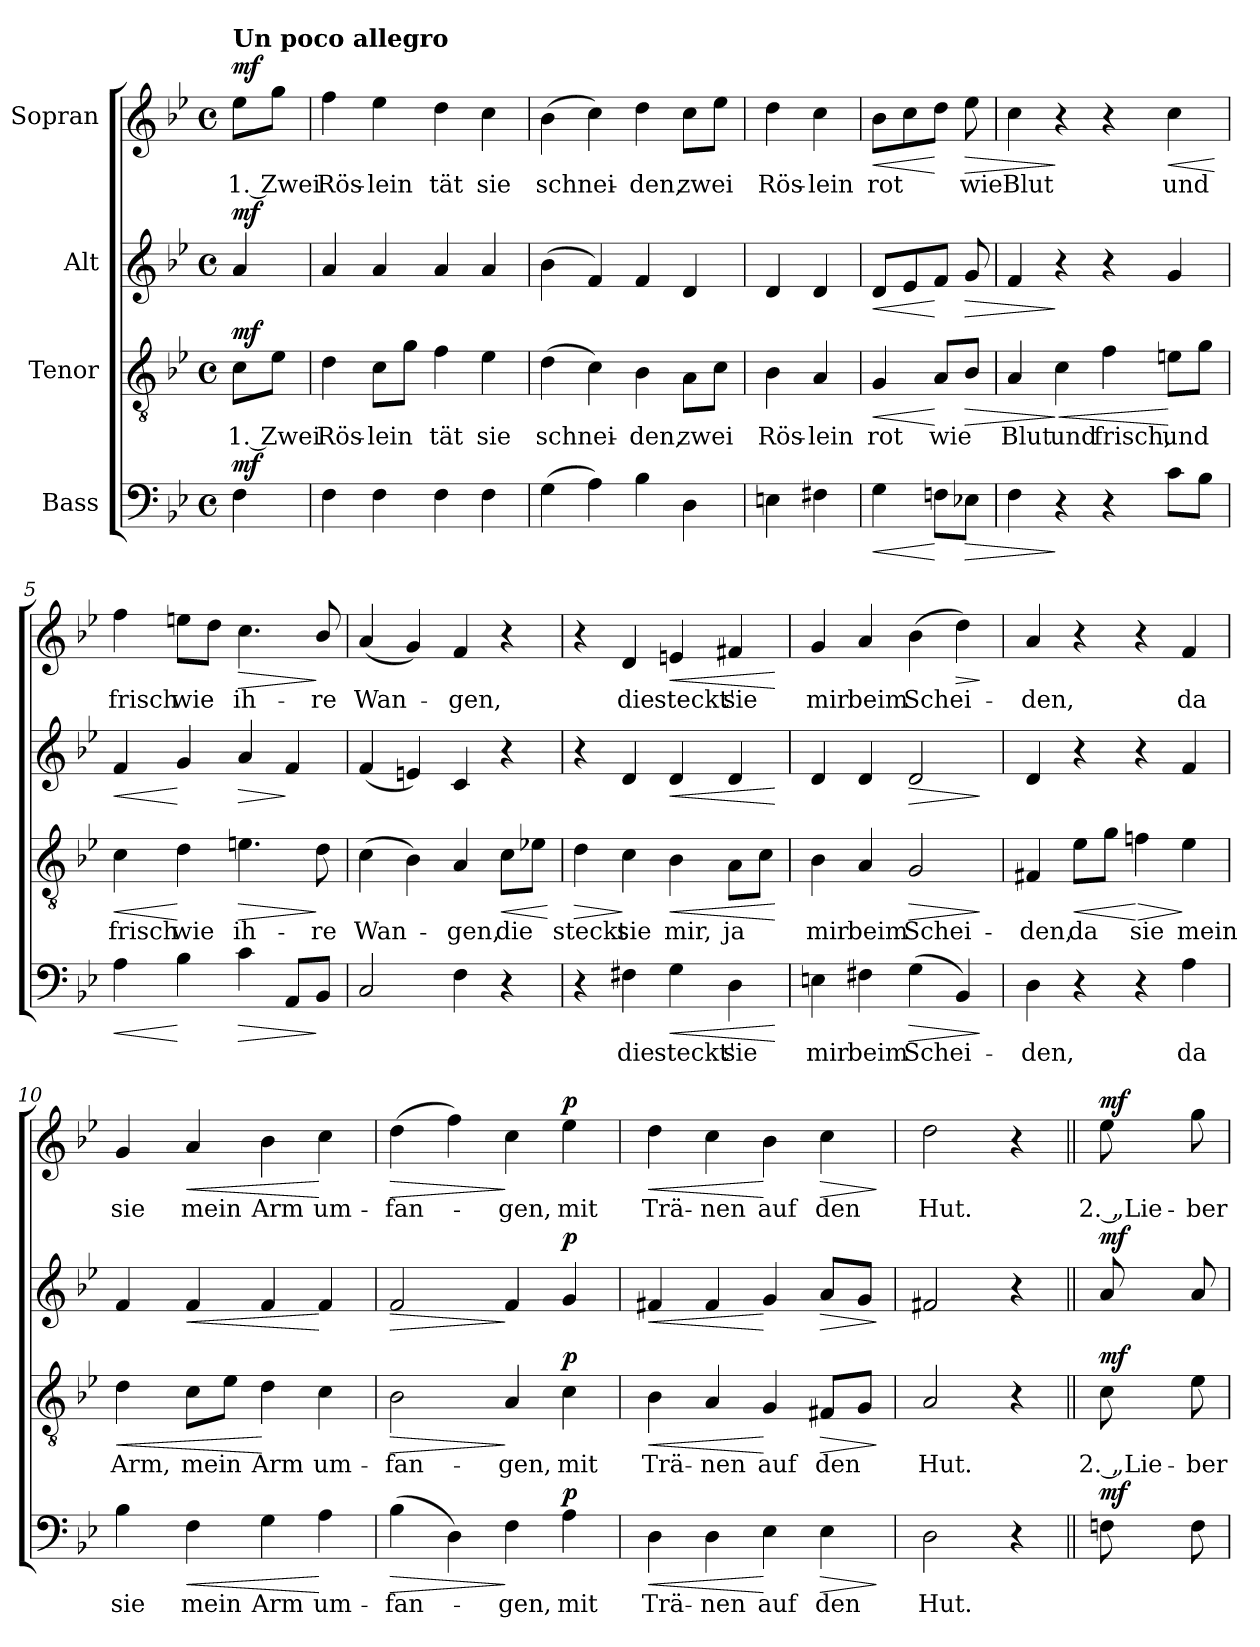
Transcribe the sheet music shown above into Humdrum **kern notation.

**kern	**text	**dynam	**kern	**text	**dynam	**kern	**dynam	**kern	**text	**dynam
*part4	*part4	*part4	*part3	*part3	*part3	*part2	*part2	*part1	*part1	*part1
*staff4	*staff4	*staff4	*staff3	*staff3	*staff3	*staff2	*staff2	*staff1	*staff1	*staff1
*I"Bass	*	*	*I"Tenor	*	*	*I"Alt	*	*I"Sopran	*	*
*clefF4	*	*	*clefGv2	*	*	*clefG2	*	*clefG2	*	*
*k[b-e-]	*	*	*k[b-e-]	*	*	*k[b-e-]	*	*k[b-e-]	*	*
*M4/4	*	*	*M4/4	*	*	*M4/4	*	*M4/4	*	*
*met(c)	*	*	*met(c)	*	*	*met(c)	*	*met(c)	*	*
=	=	=	=	=	=	=	=	=	=	=
!	!	!	!	!	!	!	!	!LO:TX:a:B:t=Un poco allegro	!	!
!	!	!LO:DY:a	!	!LO:LY:b	!LO:DY:a	!	!LO:DY:a	!	!LO:LY:b	!LO:DY:a
4F\	.	mf	8c\L	1. Zwei	mf	4a/	mf	8ee-\L	1. Zwei	mf
.	.	.	8e-\J	.	.	.	.	8gg\J	.	.
=1	=1	=1	=1	=1	=1	=1	=1	=1	=1	=1
!	!	!	!	!LO:LY:b	!	!	!	!	!LO:LY:b	!
4F\	.	.	4d\	Rös-	.	4a/	.	4ff\	Rös-	.
!	!	!	!	!LO:LY:b	!	!	!	!	!LO:LY:b	!
4F\	.	.	8c\L	-lein	.	4a/	.	4ee-\	-lein	.
.	.	.	8g\J	.	.	.	.	.	.	.
!	!	!	!	!LO:LY:b	!	!	!	!	!LO:LY:b	!
4F\	.	.	4f\	tät	.	4a/	.	4dd\	tät	.
!	!	!	!	!LO:LY:b	!	!	!	!	!LO:LY:b	!
4F\	.	.	4e-\	sie	.	4a/	.	4cc\	sie	.
=2	=2	=2	=2	=2	=2	=2	=2	=2	=2	=2
!	!	!	!	!LO:LY:b	!	!	!	!	!LO:LY:b	!
(4G\	.	.	(4d\	schnei-	.	(4b-\	.	(4b-\	schnei-	.
4A\)	.	.	4c\)	.	.	4f/)	.	4cc\)	.	.
!	!	!	!	!LO:LY:b	!	!	!	!	!LO:LY:b	!
4B-\	.	.	4B-\	-den,	.	4f/	.	4dd\	-den,	.
!	!	!	!	!LO:LY:b	!	!	!	!	!LO:LY:b	!
4D\	.	.	8A\L	zwei	.	4d/	.	8cc\L	zwei	.
.	.	.	8c\J	.	.	.	.	8ee-\J	.	.
=3	=3	=3	=3	=3	=3	=3	=3	=3	=3	=3
!	!	!	!	!LO:LY:b	!	!	!	!	!LO:LY:b	!
4En\	.	.	4B-\	Rös-	.	4d/	.	4dd\	Rös-	.
!	!	!	!	!LO:LY:b	!	!	!	!	!LO:LY:b	!
4F#X\	.	.	4A/	-lein	.	4d/	.	4cc\	-lein	.
!!LO:LB:g=z
=3X1	=3X1	=3X1	=3X1	=3X1	=3X1	=3X1	=3X1	=3X1	=3X1	=3X1
!	!	!LO:HP:b	!	!LO:LY:b	!LO:HP:b	!	!LO:HP:b	!	!LO:LY:b	!LO:HP:b
4G\	.	<	4G/	rot	<	8d/L	<	8b-\L	rot	<
.	.	.	.	.	.	8e-/	.	8cc\	.	.
!	!	!	!	!LO:LY:b	!	!	!	!	!	!
8Fn\L	.	[	8A/L	wie	[	8f/J	[	8dd\J	.	[
!	!	!LO:HP:b	!	!	!LO:HP:b	!	!LO:HP:b	!	!LO:LY:b	!LO:HP:b
8E-X\J	.	>	8B-/J	.	>	8g/	>	8ee-\	wie	>
=4	=4	=4	=4	=4	=4	=4	=4	=4	=4	=4
!	!	!	!	!LO:LY:b	!	!	!	!	!LO:LY:b	!
4F\	.	.	4A/	Blut	.	4f/	.	4cc\	Blut	.
!	!	!	!	!LO:LY:b	!LO:HP:n=1:b	!	!	!	!	!
4r	.	]	4c\	und	] <	4r	]	4r	.	]
!	!	!	!	!LO:LY:b	!	!	!	!	!	!
4r	.	.	4f\	frisch,	.	4r	.	4r	.	.
!	!	!	!	!LO:LY:b	!	!	!	!	!LO:LY:b	!LO:HP:b
8c\L	.	.	8en\L	und	[	4g/	.	4cc\	und	<
8B-\J	.	.	8g\J	.	.	.	.	.	.	.
.	.	.	.	.	.	.	.	.	.	[
=5	=5	=5	=5	=5	=5	=5	=5	=5	=5	=5
!	!	!LO:HP:b	!	!LO:LY:b	!LO:HP:b	!	!LO:HP:b	!	!LO:LY:b	!
4A\	.	<	4c\	frisch	<	4f/	<	4ff\	frisch	.
!	!	!	!	!LO:LY:b	!	!	!	!	!LO:LY:b	!
4B-\	.	[	4d\	wie	[	4g/	[	8een\L	wie	.
.	.	.	.	.	.	.	.	8dd\J	.	.
!	!	!LO:HP:b	!	!LO:LY:b	!LO:HP:b	!	!LO:HP:b	!	!LO:LY:b	!LO:HP:b
4c\	.	>	4.en\	ih-	>	4a/	>	4.cc\	ih-	>
8AA/L	.	.	.	.	.	4f/	]	.	.	.
!	!	!	!	!LO:LY:b	!	!	!	!	!LO:LY:b	!
8BB-/J	.	]	8d\	-re	]	.	.	8b-/	-re	]
=6	=6	=6	=6	=6	=6	=6	=6	=6	=6	=6
!	!	!	!	!LO:LY:b	!	!	!	!	!LO:LY:b	!
2C/	.	.	(4c\	Wan-	.	(4f/	.	(4a/	Wan-	.
.	.	.	4B-\)	.	.	4en/)	.	4g/)	.	.
!	!	!	!	!LO:LY:b	!	!	!	!	!LO:LY:b	!
4F\	.	.	4A/	-gen,	.	4c/	.	4f/	-gen,	.
!	!	!	!	!LO:LY:b	!LO:HP:b	!	!	!	!	!
4r	.	.	8c\L	die	<	4r	.	4r	.	.
.	.	.	8e-X\J	.	.	.	.	.	.	.
.	.	.	.	.	[	.	.	.	.	.
!!LO:LB:g=z
=7	=7	=7	=7	=7	=7	=7	=7	=7	=7	=7
!	!	!	!	!LO:LY:b	!LO:HP:b	!	!	!	!	!
4r	.	.	4d\	steckt	>	4r	.	4r	.	.
!	!LO:LY:b	!	!	!LO:LY:b	!	!	!	!	!LO:LY:b	!
4F#X\	die	.	4c\	sie	]	4d/	.	4d/	die	.
!	!LO:LY:b	!LO:HP:b	!	!LO:LY:b	!LO:HP:b	!	!LO:HP:b	!	!LO:LY:b	!LO:HP:b
4G\	steckt'	<	4B-\	mir,	<	4d/	<	4en/	steckt'	<
!	!LO:LY:b	!	!	!LO:LY:b	!	!	!	!	!LO:LY:b	!
4D\	sie	.	8A\L	ja	.	4d/	.	4f#X/	sie	.
.	.	.	8c\J	.	.	.	.	.	.	.
.	.	[	.	.	[	.	[	.	.	[
=8	=8	=8	=8	=8	=8	=8	=8	=8	=8	=8
!	!LO:LY:b	!	!	!LO:LY:b	!	!	!	!	!LO:LY:b	!
4En\	mir	.	4B-\	mir	.	4d/	.	4g/	mir	.
!	!LO:LY:b	!	!	!LO:LY:b	!	!	!	!	!LO:LY:b	!
4F#X\	beim	.	4A/	beim	.	4d/	.	4a/	beim	.
!	!LO:LY:b	!LO:HP:b	!	!LO:LY:b	!LO:HP:b	!	!LO:HP:b	!	!LO:LY:b	!
(4G\	Schei-	>	2G/	Schei-	>	2d/	>	(4b-\	Schei-	.
!	!	!	!	!	!	!	!	!	!	!LO:HP:b
4BB-/)	.	.	.	.	.	.	.	4dd\)	.	>
.	.	]	.	.	]	.	]	.	.	]
=9	=9	=9	=9	=9	=9	=9	=9	=9	=9	=9
!	!LO:LY:b	!	!	!LO:LY:b	!	!	!	!	!LO:LY:b	!
4D\	-den,	.	4F#X/	-den,	.	4d/	.	4a/	-den,	.
!	!	!	!	!LO:LY:b	!LO:HP:b	!	!	!	!	!
4r	.	.	8e-\L	da	<	4r	.	4r	.	.
.	.	.	8g\J	.	.	.	.	.	.	.
!	!	!	!	!LO:LY:b	!LO:HP:n=1:b	!	!	!	!	!
4r	.	.	4fn\	sie	[ >	4r	.	4r	.	.
!	!LO:LY:b	!	!	!LO:LY:b	!	!	!	!	!LO:LY:b	!
4A\	da	.	4e-\	mein	]	4f/	.	4f/	da	.
!!LO:PB:g=z
=10	=10	=10	=10	=10	=10	=10	=10	=10	=10	=10
!	!LO:LY:b	!	!	!LO:LY:b	!LO:HP:b	!	!	!	!LO:LY:b	!
4B-\	sie	.	4d\	Arm,	<	4f/	.	4g/	sie	.
!	!LO:LY:b	!LO:HP:b	!	!LO:LY:b	!	!	!LO:HP:b	!	!LO:LY:b	!LO:HP:b
4F\	mein	<	8c\L	mein	.	4f/	<	4a/	mein	<
.	.	.	8e-\J	.	.	.	.	.	.	.
!	!LO:LY:b	!	!	!LO:LY:b	!	!	!	!	!LO:LY:b	!
4G\	Arm	.	4d\	Arm	[	4f/	.	4b-\	Arm	.
!	!LO:LY:b	!	!	!LO:LY:b	!	!	!	!	!LO:LY:b	!
4A\	um-	[	4c\	um-	.	4f/	[	4cc\	um-	[
=11	=11	=11	=11	=11	=11	=11	=11	=11	=11	=11
!	!LO:LY:b	!LO:HP:b	!	!LO:LY:b	!LO:HP:b	!	!LO:HP:b	!	!LO:LY:b	!LO:HP:b
(4B-\	-fan-	>	2B-\	-fan-	>	2f/	>	(4dd\	-fan-	>
4D\)	.	.	.	.	.	.	.	4ff\)	.	.
!	!LO:LY:b	!	!	!LO:LY:b	!	!	!	!	!LO:LY:b	!
4F\	-gen,	]	4A/	-gen,	]	4f/	]	4cc\	-gen,	]
!	!LO:LY:b	!LO:DY:a	!	!LO:LY:b	!LO:DY:a	!	!LO:DY:a	!	!LO:LY:b	!LO:DY:a
4A\	mit	p	4c\	mit	p	4g/	p	4ee-\	mit	p
=12	=12	=12	=12	=12	=12	=12	=12	=12	=12	=12
!	!LO:LY:b	!LO:HP:b	!	!LO:LY:b	!LO:HP:b	!	!LO:HP:b	!	!LO:LY:b	!LO:HP:b
4D\	Trä-	<	4B-\	Trä-	<	4f#X/	<	4dd\	Trä-	<
!	!LO:LY:b	!	!	!LO:LY:b	!	!	!	!	!LO:LY:b	!
4D\	-nen	.	4A/	-nen	.	4f#/	.	4cc\	-nen	.
!	!LO:LY:b	!	!	!LO:LY:b	!	!	!	!	!LO:LY:b	!
4E-\	auf	[	4G/	auf	[	4g/	[	4b-\	auf	[
!	!LO:LY:b	!LO:HP:b	!	!LO:LY:b	!LO:HP:b	!	!LO:HP:b	!	!LO:LY:b	!LO:HP:b
4E-\	den	>	8F#X/L	den	>	8a/L	>	4cc\	den	>
.	.	.	8G/J	.	.	8g/J	.	.	.	.
.	.	]	.	.	]	.	]	.	.	]
=13	=13	=13	=13	=13	=13	=13	=13	=13	=13	=13
!	!LO:LY:b	!	!	!LO:LY:b	!	!	!	!	!LO:LY:b	!
2D\	Hut.	.	2A/	Hut.	.	2f#X/	.	2dd\	Hut.	.
4r	.	.	4r	.	.	4r	.	4r	.	.
!!LO:LB:g=z
=13X2||	=13X2||	=13X2||	=13X2||	=13X2||	=13X2||	=13X2||	=13X2||	=13X2||	=13X2||	=13X2||
!	!	!LO:DY:a	!	!LO:LY:b	!LO:DY:a	!	!LO:DY:a	!	!LO:LY:b	!LO:DY:a
8Fn\	.	mf	8c\	2. „Lie-	mf	8a/	mf	8ee-\	2. „Lie-	mf
!	!	!	!	!LO:LY:b	!	!	!	!	!LO:LY:b	!
8F\	.	.	8e-\	-ber	.	8a/	.	8gg\	-ber	.
=	=	=	=	=	=	=	=	=	=	=
*-	*-	*-	*-	*-	*-	*-	*-	*-	*-	*-
